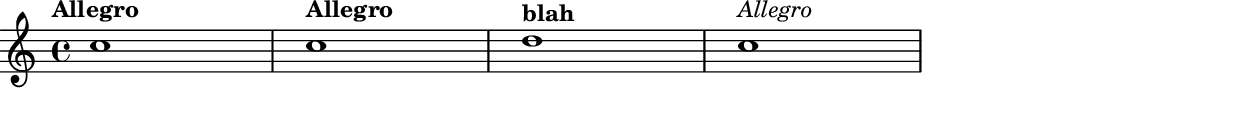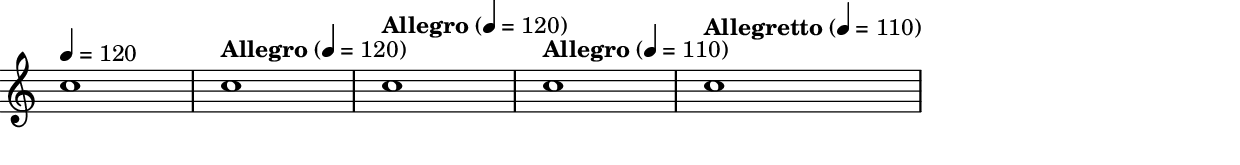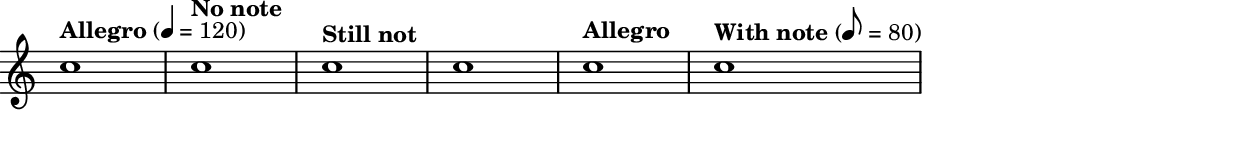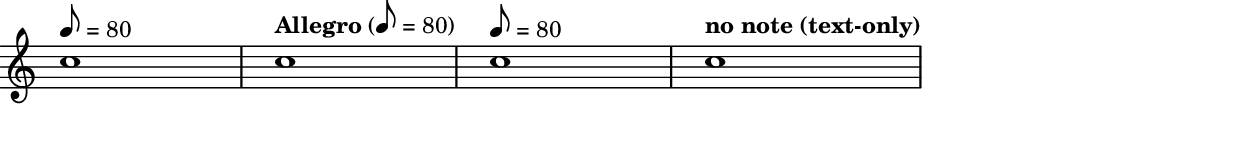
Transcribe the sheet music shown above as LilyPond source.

%% Generated by lilypond-book
%% Options: [exampleindent=10.16\mm,indent=0\mm,line-width=160\mm]
\include "lilypond-book-preamble.ly"


% ****************************************************************
% Start cut-&-pastable-section
% ****************************************************************



\paper {
  indent = 0\mm
  line-width = 160\mm
  % offset the left padding, also add 1mm as lilypond creates cropped
  % images with a little space on the right
  line-width = #(- line-width (* mm  3.000000) (* mm 1))
}

\layout {
  
}





% ****************************************************************
% ly snippet:
% ****************************************************************
\sourcefilename "/home/gub/NewGub/gub/target/linux-x86/src/lilypond-git.sv.gnu.org--lilypond.git-release-unstable/input/regression/metronome-text.ly"
\sourcefileline 0
\version "2.19.21"

\header{
  texidoc="
The tempo command supports text markup and/@/or `duration=count'.  Using
@code{Score.tempoHideNote}, one can hide the `duration=count' in the tempo mark.
"
}

\relative {
  \tempo "Allegro" c''1
  \tempo "Allegro" c1
  $(make-event-chord (list (make-music 'TempoChangeEvent
                                        'text "blah")))
  d1
  \tempo \markup { \italic \medium "Allegro" } c1 \break
  \tempo 4 = 120 c1
  \tempo "Allegro" 4 = 120 c1
  \tempo "Allegro" 4 = 120 c1
  \tempo "Allegro" 4 = 110 c1
  \tempo "Allegretto" 4 = 110 c1 \break

  \set Score.tempoHideNote = ##f
  \tempo "Allegro" 4 = 120 c1
  \set Score.tempoHideNote = ##t
  \tempo "No note" 8 = 160 c1
  \tempo "Still not" c1
  % No text and also no note => \null markup
  \tempo 4 = 100 c1
  \tempo "Allegro" 4 = 120 c1
  \set Score.tempoHideNote = ##f
  \tempo "With note" 8 = 80 c1 \break

  % Unsetting the tempoText using only note=count:
  \tempo 8 = 80 c1
  \tempo "Allegro" 8 = 80 c1
  \tempo 8 = 80 c1
  
  % Unsetting the count using only text
  \tempo "no note (text-only)" c1
}



% ****************************************************************
% end ly snippet
% ****************************************************************
